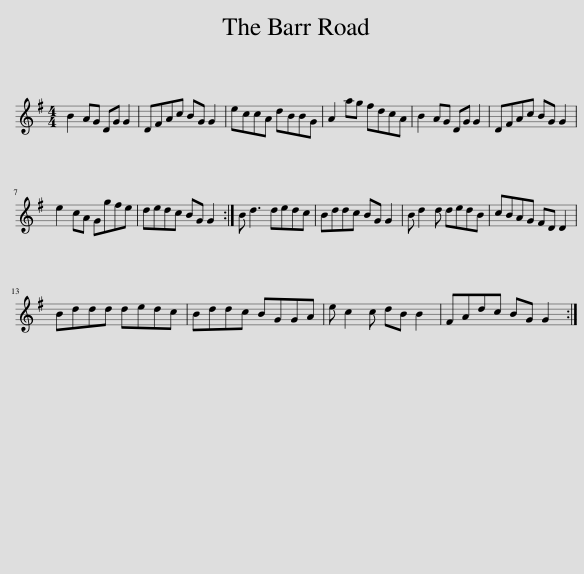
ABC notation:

X:1
L:1/8
M:4/4
I:linebreak $
K:G
V:1 treble
V:1
 B2 AG DG G2 | DFAc BG G2 | eccA dBBG | A2 ag fdcA | B2 AG DG G2 | %5
 DFAc BG G2 |$ e2 cA Ggfe | dedc BG G2 :| B d3 dedc | Bddc BG G2 | %10
 B d2 d dedB | cBAG FD D2 |$ Bddd dedc | Bddc BGGA | e c2 c dB B2 | %15
 FAdc BG G2 :| %16
